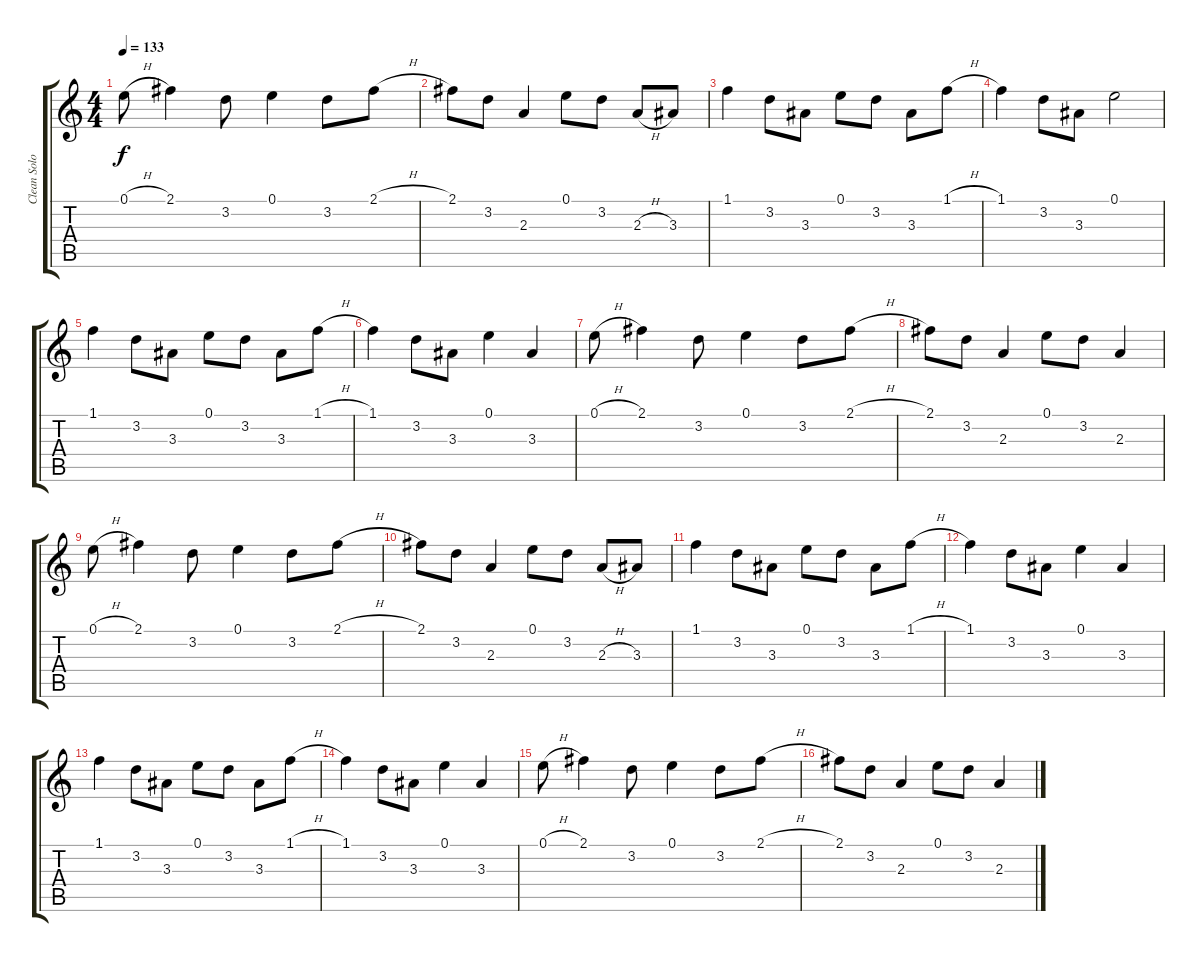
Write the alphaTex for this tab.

\track ("Clean Solo Rhythm" "Clean Solo") {instrument acousticguitarsteel}
\staff {score tabs}
\tuning (E4 B3 G3 D3 A2 E2) {hide}
\ts (4 4)
\tempo 133
\clef g2
\ks c
0.1{h}.8{dy f} 2.1.4 3.2.8 0.1.4 3.2.8 2.1{h}.8 |
2.1.8 3.2.8 2.3.4 0.1.8 3.2.8 2.3{h}.8 3.3.8 |
1.1.4 3.2.8 3.3.8 0.1.8 3.2.8 3.3.8 1.1{h}.8 |
1.1.4 3.2.8 3.3.8 0.1.2 |
1.1.4 3.2.8 3.3.8 0.1.8 3.2.8 3.3.8 1.1{h}.8 |
1.1.4 3.2.8 3.3.8 0.1.4 3.3.4 |
0.1{h}.8 2.1.4 3.2.8 0.1.4 3.2.8 2.1{h}.8 |
2.1.8 3.2.8 2.3.4 0.1.8 3.2.8 2.3.4 |
0.1{h}.8 2.1.4 3.2.8 0.1.4 3.2.8 2.1{h}.8 |
2.1.8 3.2.8 2.3.4 0.1.8 3.2.8 2.3{h}.8 3.3.8 |
1.1.4 3.2.8 3.3.8 0.1.8 3.2.8 3.3.8 1.1{h}.8 |
1.1.4 3.2.8 3.3.8 0.1.4 3.3.4 |
1.1.4 3.2.8 3.3.8 0.1.8 3.2.8 3.3.8 1.1{h}.8 |
1.1.4 3.2.8 3.3.8 0.1.4 3.3.4 |
0.1{h}.8 2.1.4 3.2.8 0.1.4 3.2.8 2.1{h}.8 |
2.1.8 3.2.8 2.3.4 0.1.8 3.2.8 2.3.4
